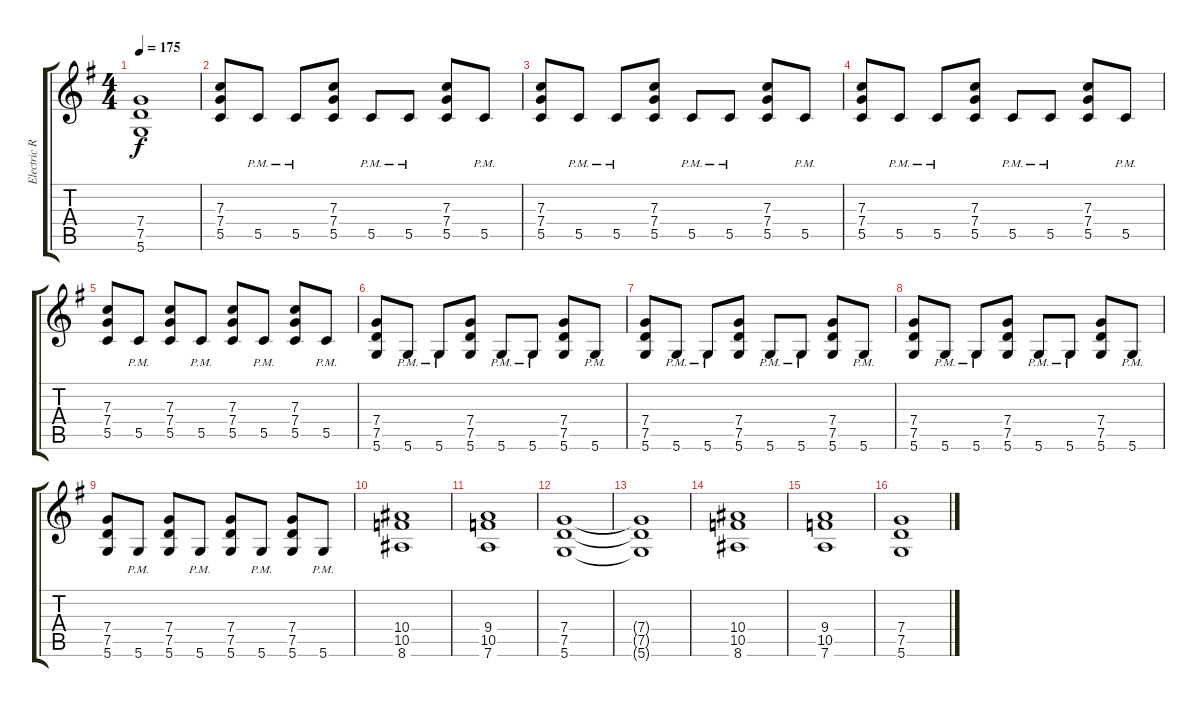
\track ("Electric Rhythm" "Electric R") {instrument distortionguitar}
\staff {score tabs}
\tuning (D4 A3 F3 C3 G2 D2) {hide}
\ts (4 4)
\tempo 175
\clef g2
\ks g
(7.4{t} 7.5{t} 5.6{t}).1{dy f} |
(7.3 7.4 5.5).8 5.5{pm}.8 5.5{pm}.8 (7.3 7.4 5.5).8 5.5{pm}.8 5.5{pm}.8 (7.3 7.4 5.5).8 5.5{pm}.8 |
(7.3 7.4 5.5).8 5.5{pm}.8 5.5{pm}.8 (7.3 7.4 5.5).8 5.5{pm}.8 5.5{pm}.8 (7.3 7.4 5.5).8 5.5{pm}.8 |
(7.3 7.4 5.5).8 5.5{pm}.8 5.5{pm}.8 (7.3 7.4 5.5).8 5.5{pm}.8 5.5{pm}.8 (7.3 7.4 5.5).8 5.5{pm}.8 |
(7.3 7.4 5.5).8 5.5{pm}.8 (7.3 7.4 5.5).8 5.5{pm}.8 (7.3 7.4 5.5).8 5.5{pm}.8 (7.3 7.4 5.5).8 5.5{pm}.8 |
(7.4 7.5 5.6).8 5.6{pm}.8 5.6{pm}.8 (7.4 7.5 5.6).8 5.6{pm}.8 5.6{pm}.8 (7.4 7.5 5.6).8 5.6{pm}.8 |
(7.4 7.5 5.6).8 5.6{pm}.8 5.6{pm}.8 (7.4 7.5 5.6).8 5.6{pm}.8 5.6{pm}.8 (7.4 7.5 5.6).8 5.6{pm}.8 |
(7.4 7.5 5.6).8 5.6{pm}.8 5.6{pm}.8 (7.4 7.5 5.6).8 5.6{pm}.8 5.6{pm}.8 (7.4 7.5 5.6).8 5.6{pm}.8 |
(7.4 7.5 5.6).8 5.6{pm}.8 (7.4 7.5 5.6).8 5.6{pm}.8 (7.4 7.5 5.6).8 5.6{pm}.8 (7.4 7.5 5.6).8 5.6{pm}.8 |
(10.4 10.5 8.6).1 |
(9.4 10.5 7.6).1 |
(7.4 7.5 5.6).1 |
(7.4{t} 7.5{t} 5.6{t}).1 |
(10.4 10.5 8.6).1 |
(9.4 10.5 7.6).1 |
(7.4 7.5 5.6).1
